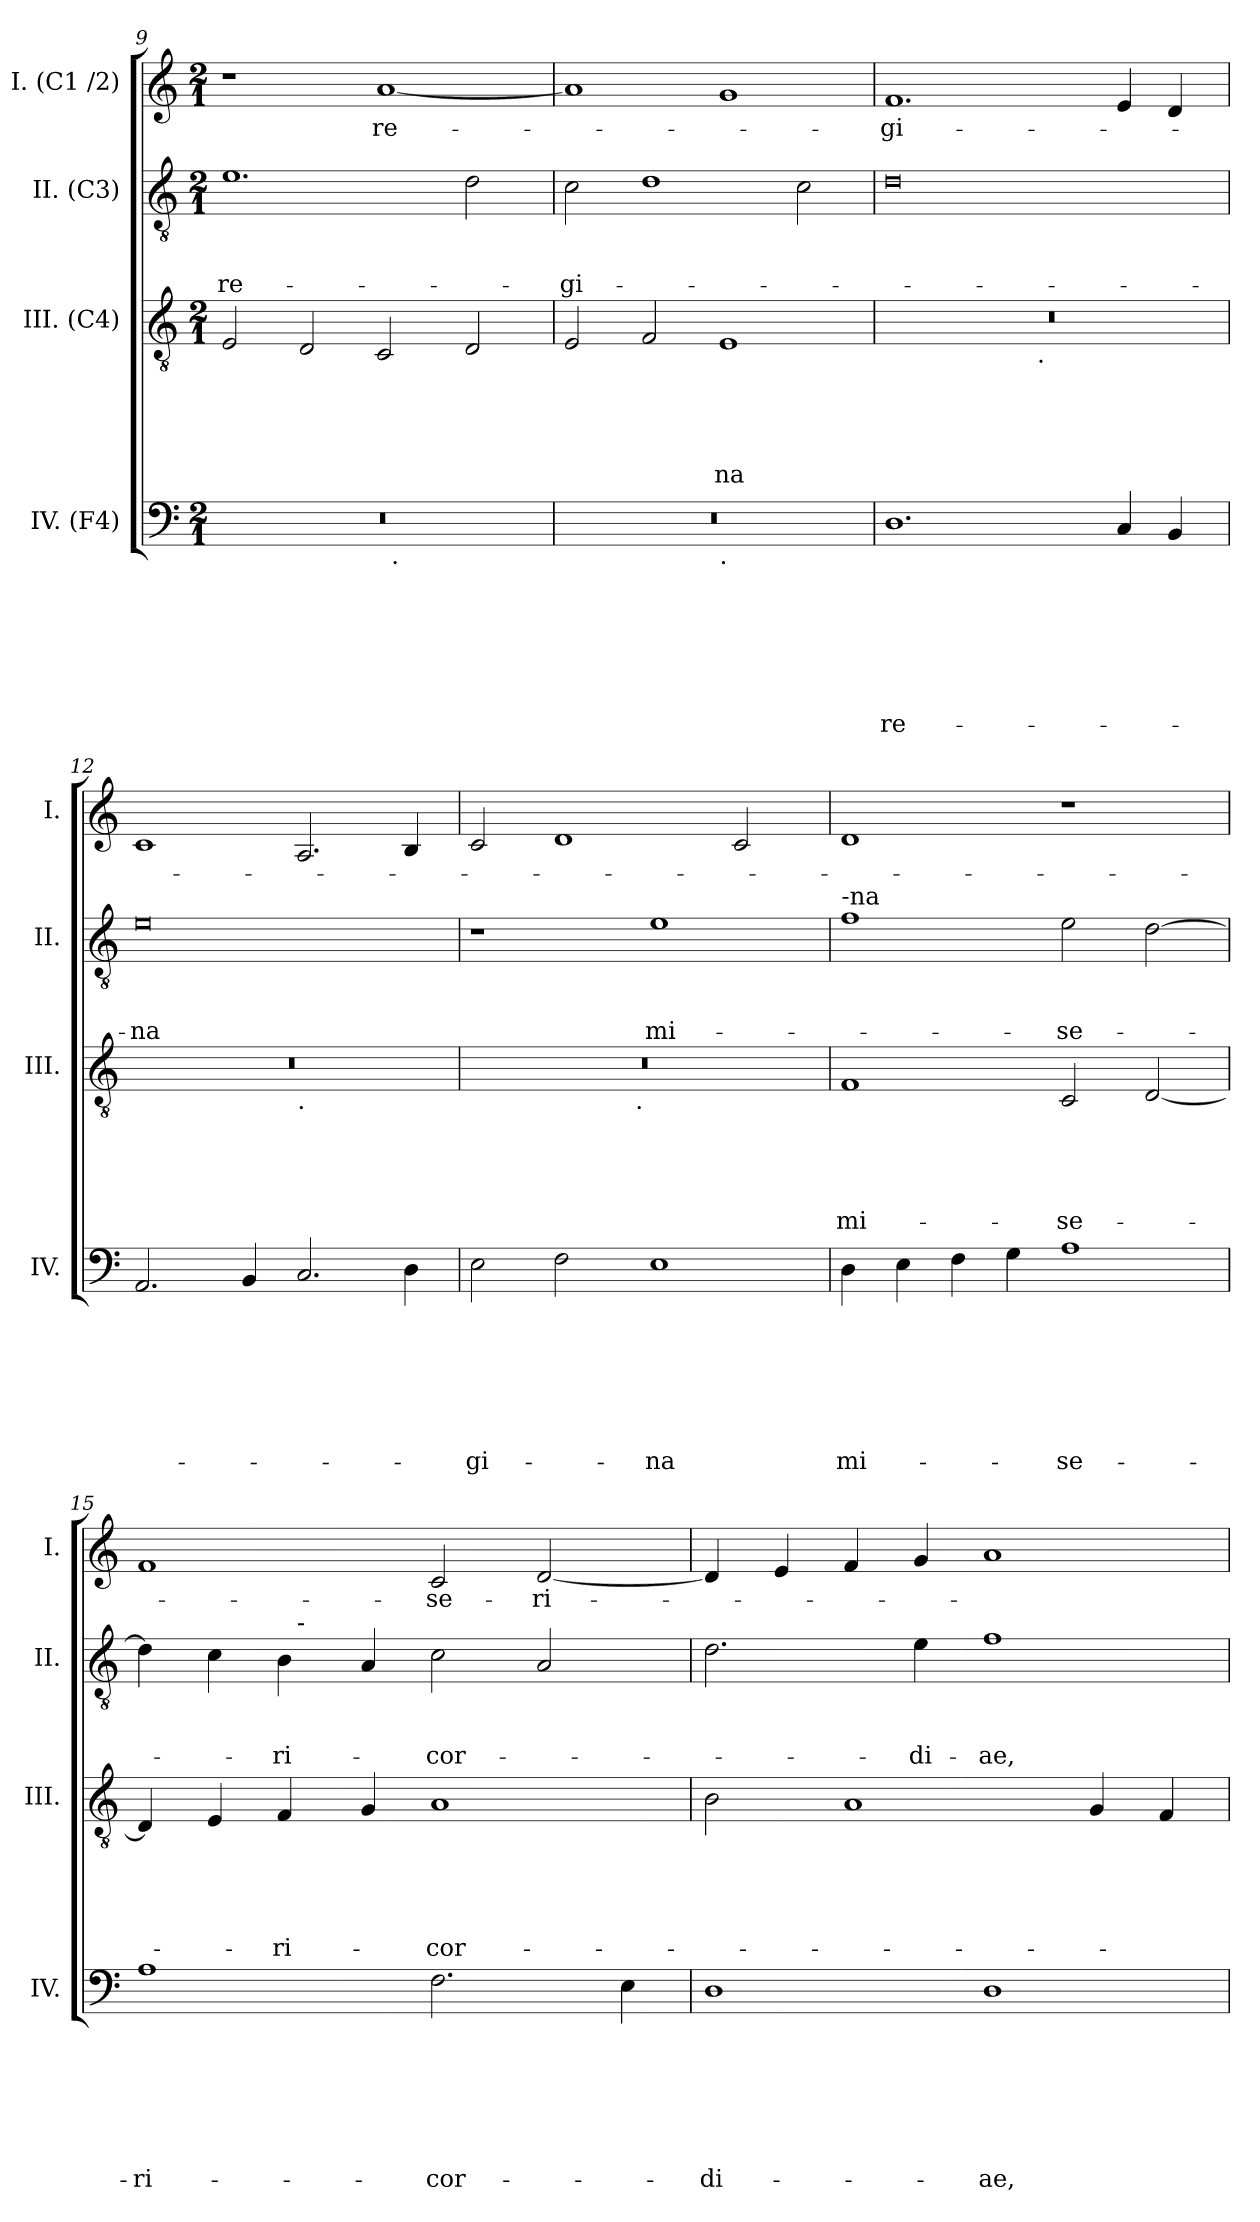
**kern	**text	**text	**text	**text	**text	**text	**text	**kern	**text	**text	**text	**text	**text	**kern	**text	**text	**text	**kern	**text
*part4	*part4	*part4	*part4	*part4	*part4	*part4	*part4	*part3	*part3	*part3	*part3	*part3	*part3	*part2	*part2	*part2	*part2	*part1	*part1
*staff4	*staff4	*staff4	*staff4	*staff4	*staff4	*staff4	*staff4	*staff3	*staff3	*staff3	*staff3	*staff3	*staff3	*staff2	*staff2	*staff2	*staff2	*staff1	*staff1
*I"IV. (F4)	*	*	*	*	*	*	*	*I"III. (C4)	*	*	*	*	*	*I"II. (C3)	*	*	*	*I"I. (C1 /2)	*
*I'IV.	*	*	*	*	*	*	*	*I'III.	*	*	*	*	*	*I'II.	*	*	*	*I'I.	*
!!LO:LB:g=z
*clefF4	*	*	*	*	*	*	*	*clefGv2	*	*	*	*	*	*clefGv2	*	*	*	*clefG2	*
*k[]	*	*	*	*	*	*	*	*k[]	*	*	*	*	*	*k[]	*	*	*	*k[]	*
*C:	*	*	*	*	*	*	*	*C:	*	*	*	*	*	*C:	*	*	*	*C:	*
*M2/1	*	*	*	*	*	*	*	*M2/1	*	*	*	*	*	*M2/1	*	*	*	*M2/1	*
=9	=9	=9	=9	=9	=9	=9	=9	=9	=9	=9	=9	=9	=9	=9	=9	=9	=9	=9	=9
!	!	!	!	!	!	!	!	!	!	!	!	!	!	!	!	!	!LO:LY:b	!	!
*^	*	*	*	*	*	*	*	*	*	*	*	*	*	*	*	*	*	*	*
0r	1ryy	.	.	.	.	.	.	.	2E/	.	.	.	.	.	1.e	.	.	re-	1r	.
.	.	.	.	.	.	.	.	.	2D/	.	.	.	.	.	.	.	.	.	.	.
!	!	!	!	!	!	!	!	!	!	!	!	!	!	!	!	!	!	!	!	!LO:LY:b
.	32ryy	.	.	.	.	.	.	.	2C/	.	.	.	.	.	.	.	.	.	[<1a	re-
!	!LO:TX:b:t=.	!	!	!	!	!	!	!	!	!	!	!	!	!	!	!	!	!	!	!
.	2ryy	.	.	.	.	.	.	.	.	.	.	.	.	.	.	.	.	.	.	.
.	.	.	.	.	.	.	.	.	2D/	.	.	.	.	.	2d\	.	.	.	.	.
.	4...ryy	.	.	.	.	.	.	.	.	.	.	.	.	.	.	.	.	.	.	.
=10	=10	=10	=10	=10	=10	=10	=10	=10	=10	=10	=10	=10	=10	=10	=10	=10	=10	=10	=10	=10
!	!	!	!	!	!	!	!	!	!	!	!	!	!	!	!	!	!	!LO:LY:b	!	!
0r	1ryy	.	.	.	.	.	.	.	2E/	.	.	.	.	.	2c\	.	.	-gi-	1a]	.
.	.	.	.	.	.	.	.	.	2F/	.	.	.	.	.	1d	.	.	.	.	.
!	!LO:TX:b:t=.	!	!	!	!	!	!	!	!	!	!	!	!	!	!	!	!	!	!	!
!	!	!	!	!	!	!	!	!	!	!	!	!	!	!LO:LY:b	!	!	!	!	!	!
.	1ryy	.	.	.	.	.	.	.	1E	.	.	.	.	na	.	.	.	.	1g	.
.	.	.	.	.	.	.	.	.	.	.	.	.	.	.	2c\	.	.	.	.	.
=11	=11	=11	=11	=11	=11	=11	=11	=11	=11	=11	=11	=11	=11	=11	=11	=11	=11	=11	=11	=11
!	!	!	!	!	!	!	!	!LO:LY:b	!	!	!	!	!	!	!	!	!	!	!	!LO:LY:b
*v	*v	*	*	*	*	*	*	*	*^	*	*	*	*	*	*	*	*	*	*	*
1.D	.	.	.	.	.	.	re-	0r	2ryy	.	.	.	.	.	0d	.	.	.	1.f	-gi-
.	.	.	.	.	.	.	.	.	4...ryy	.	.	.	.	.	.	.	.	.	.	.
!	!	!	!	!	!	!	!	!	!LO:TX:b:t=.	!	!	!	!	!	!	!	!	!	!	!
.	.	.	.	.	.	.	.	.	1ryy	.	.	.	.	.	.	.	.	.	.	.
4C/	.	.	.	.	.	.	.	.	.	.	.	.	.	.	.	.	.	.	4e/	.
4BB/	.	.	.	.	.	.	.	.	.	.	.	.	.	.	.	.	.	.	4d/	.
.	.	.	.	.	.	.	.	.	32ryy	.	.	.	.	.	.	.	.	.	.	.
=12	=12	=12	=12	=12	=12	=12	=12	=12	=12	=12	=12	=12	=12	=12	=12	=12	=12	=12	=12	=12
!	!	!	!	!	!	!	!	!	!	!	!	!	!	!	!	!	!	!LO:LY:b:rj	!	!
2.AA/	.	.	.	.	.	.	.	0r	1ryy	.	.	.	.	.	0e	.	.	-na	1c	.
4BB/	.	.	.	.	.	.	.	.	.	.	.	.	.	.	.	.	.	.	.	.
!	!	!	!	!	!	!	!	!	!LO:TX:b:t=.	!	!	!	!	!	!	!	!	!	!	!
2.C/	.	.	.	.	.	.	.	.	1ryy	.	.	.	.	.	.	.	.	.	2.A/	.
4D\	.	.	.	.	.	.	.	.	.	.	.	.	.	.	.	.	.	.	4B/	.
=13	=13	=13	=13	=13	=13	=13	=13	=13	=13	=13	=13	=13	=13	=13	=13	=13	=13	=13	=13	=13
!	!	!	!	!	!	!	!LO:LY:b	!	!	!	!	!	!	!	!	!	!	!	!	!
2E\	.	.	.	.	.	.	-gi-	0r	2ryy	.	.	.	.	.	1r	.	.	.	2c/	.
2F\	.	.	.	.	.	.	.	.	4...ryy	.	.	.	.	.	.	.	.	.	1d	.
!	!	!	!	!	!	!	!	!	!LO:TX:b:t=.	!	!	!	!	!	!	!	!	!	!	!
.	.	.	.	.	.	.	.	.	1ryy	.	.	.	.	.	.	.	.	.	.	.
!	!	!	!	!	!	!	!LO:LY:b	!	!	!	!	!	!	!	!	!	!	!LO:LY:b	!	!
1E	.	.	.	.	.	.	-na	.	.	.	.	.	.	.	1e	.	.	mi-	.	.
.	.	.	.	.	.	.	.	.	.	.	.	.	.	.	.	.	.	.	2c/	.
.	.	.	.	.	.	.	.	.	32ryy	.	.	.	.	.	.	.	.	.	.	.
!!LO:LB:g=z
=14	=14	=14	=14	=14	=14	=14	=14	=14	=14	=14	=14	=14	=14	=14	=14	=14	=14	=14	=14	=14
!	!	!	!	!	!	!	!	!	!	!	!	!	!	!	!LO:TX:a:t=-na	!	!	!	!	!
!	!	!	!	!	!	!	!LO:LY:b	!	!	!	!	!	!	!LO:LY:b	!	!	!	!	!	!
*	*	*	*	*	*	*	*	*v	*v	*	*	*	*	*	*	*	*	*	*	*
4D\	.	.	.	.	.	.	mi-	1F	.	.	.	.	mi-	1f	.	.	.	1d	.
4E\	.	.	.	.	.	.	.	.	.	.	.	.	.	.	.	.	.	.	.
4F\	.	.	.	.	.	.	.	.	.	.	.	.	.	.	.	.	.	.	.
4G\	.	.	.	.	.	.	.	.	.	.	.	.	.	.	.	.	.	.	.
!	!	!	!	!	!	!	!LO:LY:b	!	!	!	!	!	!LO:LY:b	!	!	!	!LO:LY:b	!	!
1A	.	.	.	.	.	.	-se-	2C/	.	.	.	.	-se-	2e\	.	.	-se-	1r	.
.	.	.	.	.	.	.	.	[<2D/	.	.	.	.	.	[>2d\	.	.	.	.	.
=15	=15	=15	=15	=15	=15	=15	=15	=15	=15	=15	=15	=15	=15	=15	=15	=15	=15	=15	=15
!	!	!	!	!	!	!	!	!	!	!	!	!	!	!LO:TX:a:t=mi	!	!	!	!	!
!	!	!	!	!	!	!	!LO:LY:b	!	!	!	!	!	!	!	!	!	!	!	!
*	*	*	*	*	*	*	*	*	*	*	*	*	*	*^	*	*	*	*	*
1A	.	.	.	.	.	.	-ri-	4D/]	.	.	.	.	.	4d\]	2ryy	.	.	.	1f	.
.	.	.	.	.	.	.	.	4E/	.	.	.	.	.	4c\	.	.	.	.	.	.
!	!	!	!	!	!	!	!	!	!	!	!	!	!LO:LY:b	!	!	!	!	!LO:LY:b	!	!
.	.	.	.	.	.	.	.	4F/	.	.	.	.	-ri-	4B\	32ryy	.	.	-ri-	.	.
!	!	!	!	!	!	!	!	!	!	!	!	!	!	!	!LO:TX:a:t=-	!	!	!	!	!
.	.	.	.	.	.	.	.	.	.	.	.	.	.	.	1ryy	.	.	.	.	.
.	.	.	.	.	.	.	.	4G/	.	.	.	.	.	4A/	.	.	.	.	.	.
!	!	!	!	!	!	!	!LO:LY:b	!	!	!	!	!	!LO:LY:b	!	!	!	!	!LO:LY:b	!	!LO:LY:b
2.F\	.	.	.	.	.	.	-cor-	1A	.	.	.	.	-cor-	2c\	.	.	.	-cor-	2c/	-se-
!	!	!	!	!	!	!	!	!	!	!	!	!	!	!	!	!	!	!	!	!LO:LY:b
.	.	.	.	.	.	.	.	.	.	.	.	.	.	2A/	.	.	.	.	[<2d/	-ri-
.	.	.	.	.	.	.	.	.	.	.	.	.	.	.	4...ryy	.	.	.	.	.
4E\	.	.	.	.	.	.	.	.	.	.	.	.	.	.	.	.	.	.	.	.
=16	=16	=16	=16	=16	=16	=16	=16	=16	=16	=16	=16	=16	=16	=16	=16	=16	=16	=16	=16	=16
!	!	!	!	!	!	!	!LO:LY:b	!	!	!	!	!	!	!	!	!	!	!	!	!
*	*	*	*	*	*	*	*	*	*	*	*	*	*	*v	*v	*	*	*	*	*
1D	.	.	.	.	.	.	-di-	2B\	.	.	.	.	.	2.d\	.	.	.	4d/]	.
.	.	.	.	.	.	.	.	.	.	.	.	.	.	.	.	.	.	4e/	.
.	.	.	.	.	.	.	.	1A	.	.	.	.	.	.	.	.	.	4f/	.
!	!	!	!	!	!	!	!	!	!	!	!	!	!	!	!	!	!LO:LY:b	!	!
.	.	.	.	.	.	.	.	.	.	.	.	.	.	4e\	.	.	-di-	4g/	.
!	!	!	!	!	!	!	!LO:LY:b	!	!	!	!	!	!	!	!	!	!LO:LY:b	!	!
1D	.	.	.	.	.	.	-ae,	.	.	.	.	.	.	1f	.	.	-ae,	1a	.
.	.	.	.	.	.	.	.	4G/	.	.	.	.	.	.	.	.	.	.	.
.	.	.	.	.	.	.	.	4F/	.	.	.	.	.	.	.	.	.	.	.
=	=	=	=	=	=	=	=	=	=	=	=	=	=	=	=	=	=	=	=
*-	*-	*-	*-	*-	*-	*-	*-	*-	*-	*-	*-	*-	*-	*-	*-	*-	*-	*-	*-
